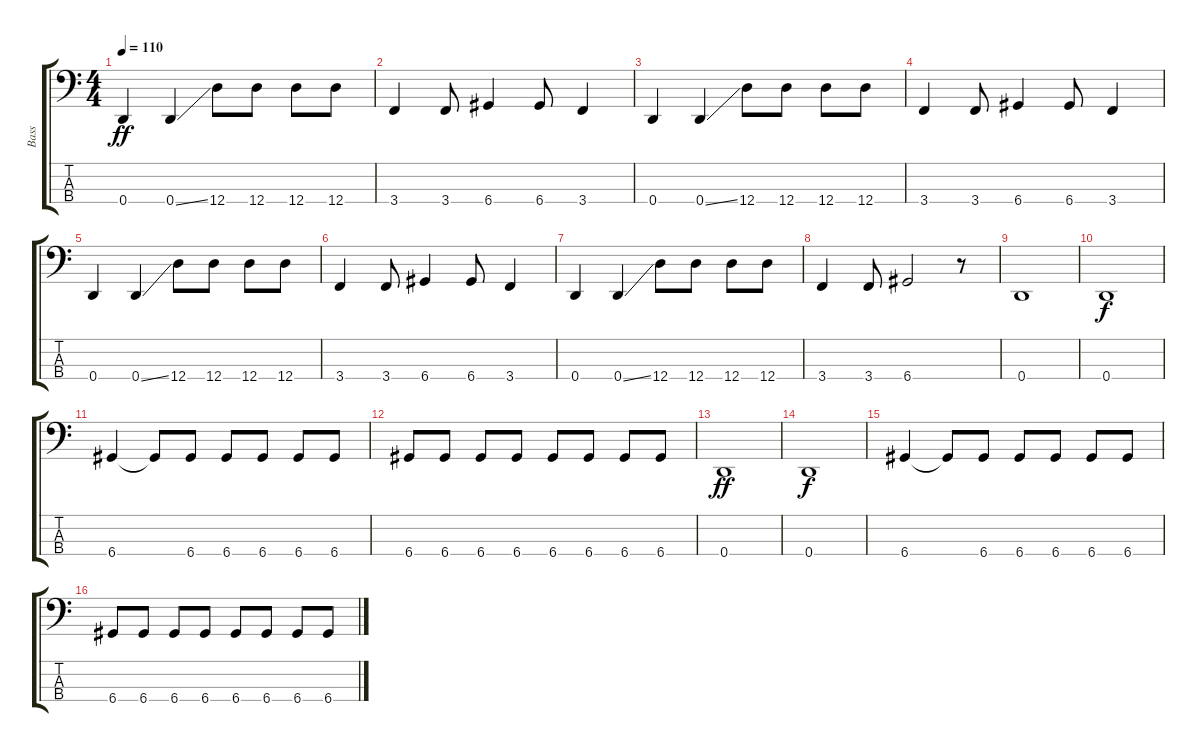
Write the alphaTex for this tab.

\track ("Bass" "Bass") {instrument electricbassfinger}
\staff {score tabs}
\tuning (G2 D2 A1 D1) {hide}
\ts (4 4)
\tempo 110
\clef f4
\ks c
0.4.4{dy ff} 0.4{ss}.4 12.4.8 12.4.8 12.4.8 12.4.8 |
3.4.4 3.4.8 6.4.4 6.4.8 3.4.4 |
0.4.4 0.4{ss}.4 12.4.8 12.4.8 12.4.8 12.4.8 |
3.4.4 3.4.8 6.4.4 6.4.8 3.4.4 |
0.4.4 0.4{ss}.4 12.4.8 12.4.8 12.4.8 12.4.8 |
3.4.4 3.4.8 6.4.4 6.4.8 3.4.4 |
0.4.4 0.4{ss}.4 12.4.8 12.4.8 12.4.8 12.4.8 |
3.4.4 3.4.8 6.4.2 r.8 |
0.4.1 |
0.4.1{dy f} |
6.4.4 6.4{t}.8 6.4.8 6.4.8 6.4.8 6.4.8 6.4.8 |
6.4.8 6.4.8 6.4.8 6.4.8 6.4.8 6.4.8 6.4.8 6.4.8 |
0.4.1{dy ff} |
0.4.1{dy f} |
6.4.4 6.4{t}.8 6.4.8 6.4.8 6.4.8 6.4.8 6.4.8 |
6.4.8 6.4.8 6.4.8 6.4.8 6.4.8 6.4.8 6.4.8 6.4.8
